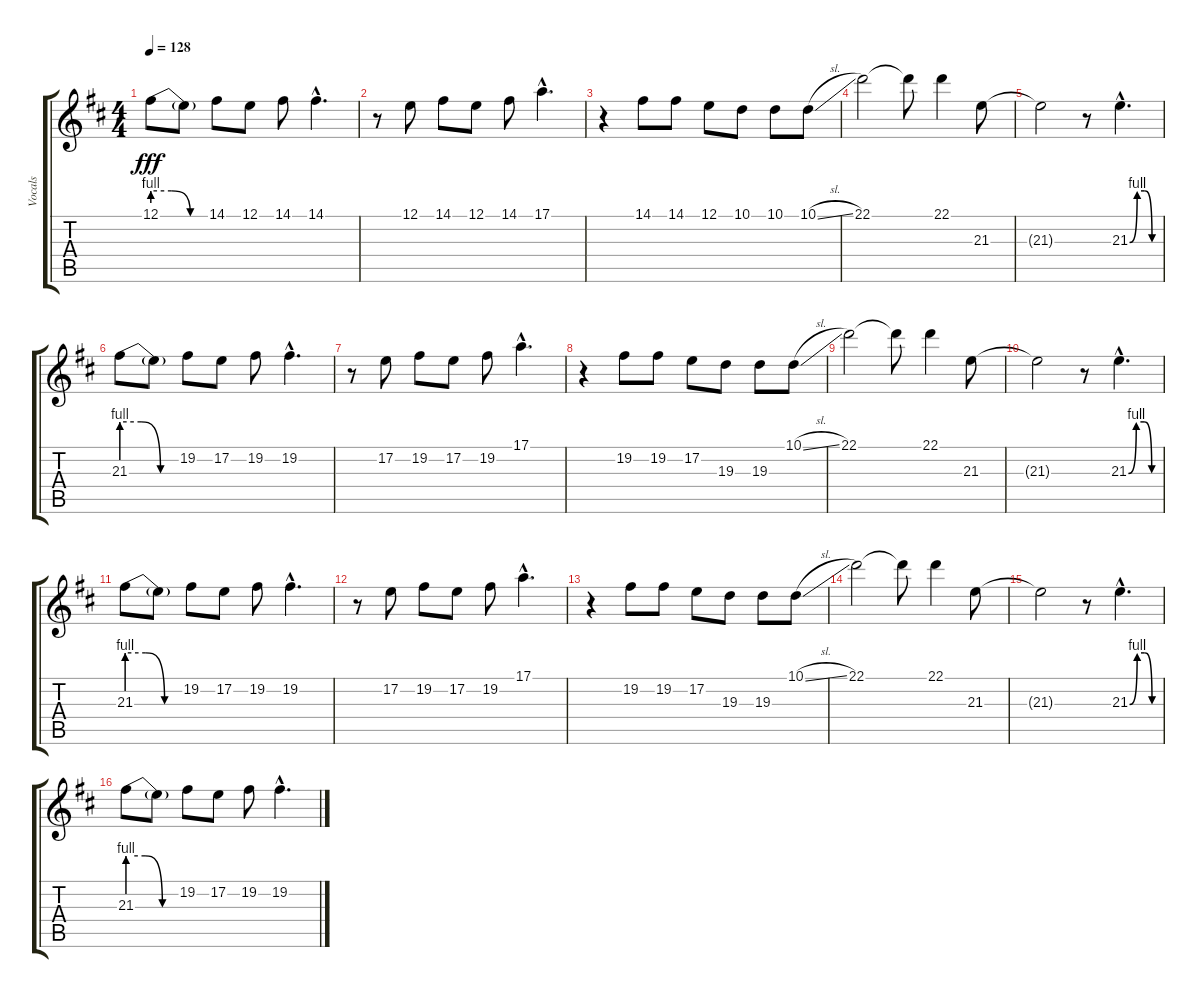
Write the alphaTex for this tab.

\track ("Vocals" "Vocals") {instrument synthbrass2}
\staff {score tabs}
\tuning (E4 B3 G3 D3 A2 E2) {hide}
\ts (4 4)
\tempo 128
\clef g2
\ks d
12.1{be (custom 0 4 20 4 40 0 60 0)}.8{dy fff} 12.1{t}.8 14.1.8 12.1.8 14.1.8 14.1{hac}.4{d} |
r.8 12.1.8 14.1.8 12.1.8 14.1.8 17.1{hac}.4{d} |
r.4 14.1.8 14.1.8 12.1.8 10.1.8 10.1.8 10.1{sl}.8 |
22.1.2 22.1{t}.8 22.1.4 21.3.8 |
21.3{t}.2 r.8 21.3{be (custom 0 0 15 4 30 4 45 0 60 0) hac}.4{d} |
21.3{be (custom 0 4 20 4 40 0 60 0)}.8 21.3{t}.8 19.2.8 17.2.8 19.2.8 19.2{hac}.4{d} |
r.8 17.2.8 19.2.8 17.2.8 19.2.8 17.1{hac}.4{d} |
r.4 19.2.8 19.2.8 17.2.8 19.3.8 19.3.8 10.1{sl}.8 |
22.1.2 22.1{t}.8 22.1.4 21.3.8 |
21.3{t}.2 r.8 21.3{be (custom 0 0 15 4 30 4 45 0 60 0) hac}.4{d} |
21.3{be (custom 0 4 20 4 40 0 60 0)}.8 21.3{t}.8 19.2.8 17.2.8 19.2.8 19.2{hac}.4{d} |
r.8 17.2.8 19.2.8 17.2.8 19.2.8 17.1{hac}.4{d} |
r.4 19.2.8 19.2.8 17.2.8 19.3.8 19.3.8 10.1{sl}.8 |
22.1.2 22.1{t}.8 22.1.4 21.3.8 |
21.3{t}.2 r.8 21.3{be (custom 0 0 15 4 30 4 45 0 60 0) hac}.4{d} |
21.3{be (custom 0 4 20 4 40 0 60 0)}.8 21.3{t}.8 19.2.8 17.2.8 19.2.8 19.2{hac}.4{d}
